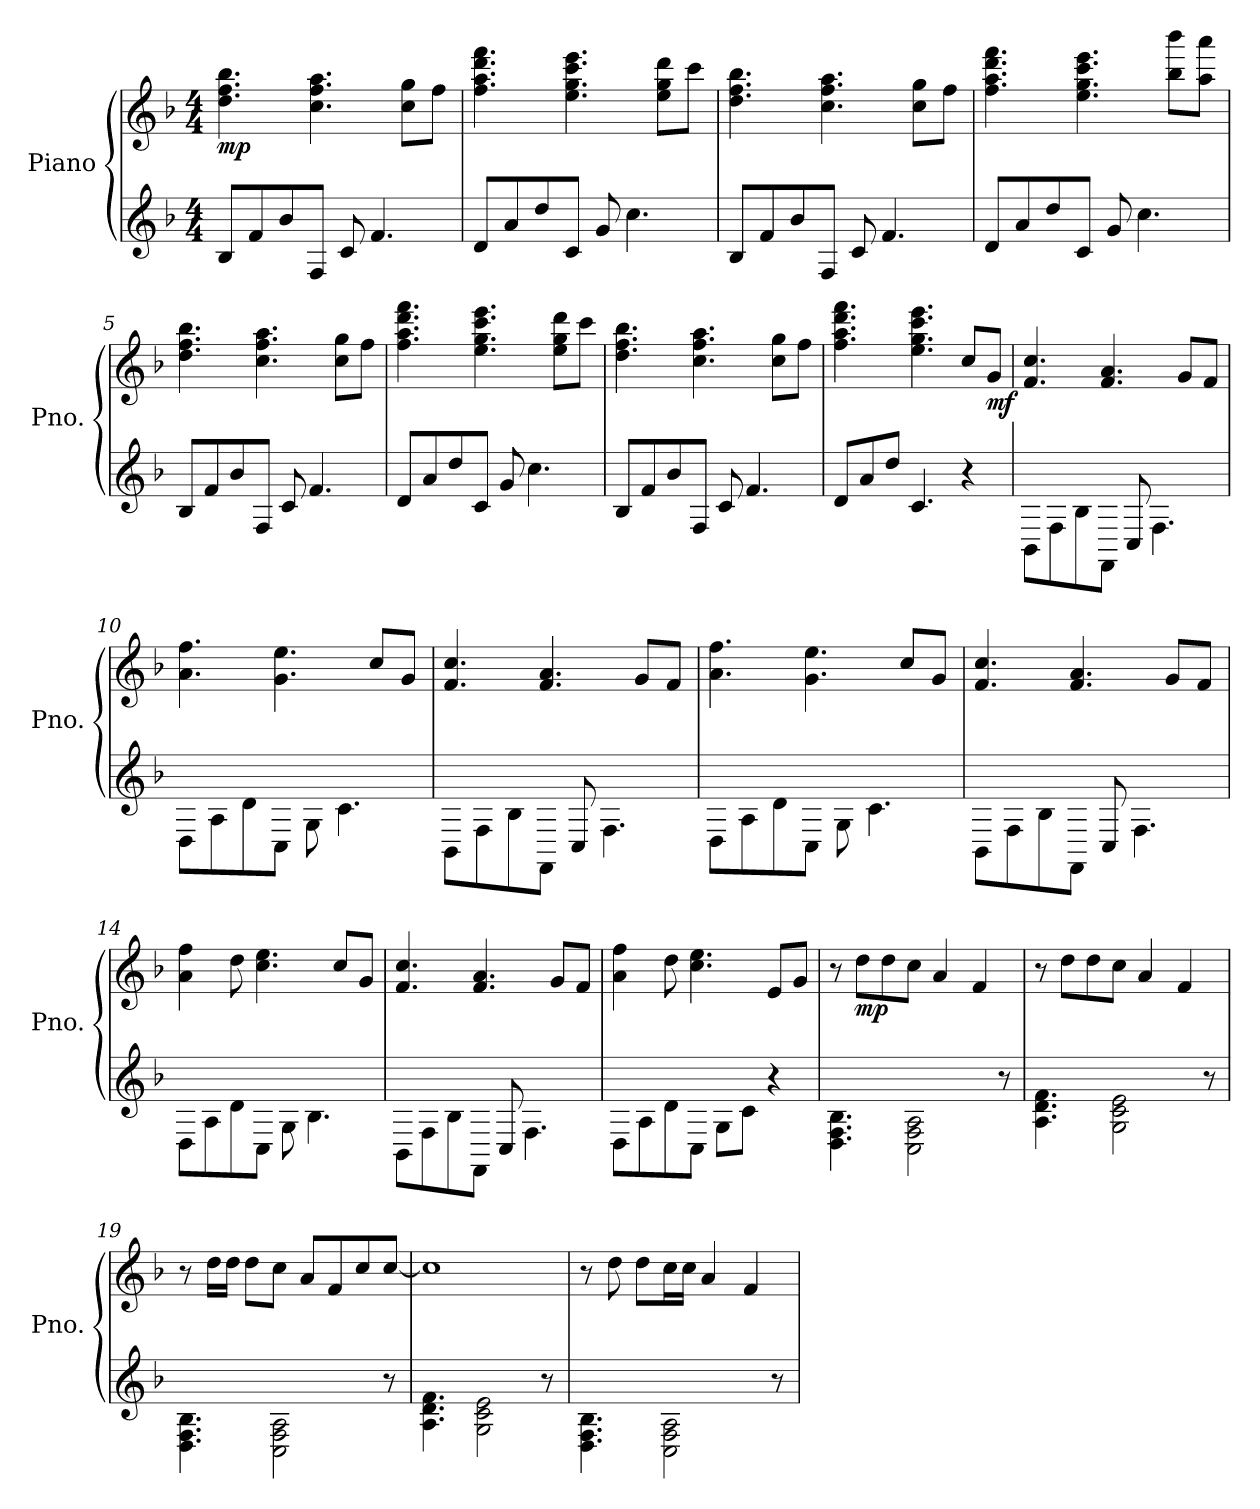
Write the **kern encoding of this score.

**kern	**kern	**dynam
*part1	*part1	*part1
*staff2	*staff1	*staff1/2
*I"Piano	*	*
*I'Pno.	*	*
*clefG2	*clefG2	*
*k[b-]	*k[b-]	*
*M4/4	*M4/4	*
=1	=1	=1
!	!	!LO:DY:b
8B-/L	4.dd\ 4.ff\ 4.bb-\	mp
8f/	.	.
8b-/	.	.
8F/J	4.cc\ 4.ff\ 4.aa\	.
8c/	.	.
4.f/	.	.
.	8cc\ 8gg\L	.
.	8ff\J	.
=2	=2	=2
8d/L	4.ff\ 4.aa\ 4.ddd\ 4.fff\	.
8a/	.	.
8dd/	.	.
8c/J	4.ee\ 4.gg\ 4.ccc\ 4.eee\	.
8g/	.	.
4.cc\	.	.
.	8ee\ 8gg\ 8ddd\L	.
.	8ccc\J	.
=3	=3	=3
8B-/L	4.dd\ 4.ff\ 4.bb-\	.
8f/	.	.
8b-/	.	.
8F/J	4.cc\ 4.ff\ 4.aa\	.
8c/	.	.
4.f/	.	.
.	8cc\ 8gg\L	.
.	8ff\J	.
=4	=4	=4
8d/L	4.ff\ 4.aa\ 4.ddd\ 4.fff\	.
8a/	.	.
8dd/	.	.
8c/J	4.ee\ 4.gg\ 4.ccc\ 4.eee\	.
8g/	.	.
4.cc\	.	.
.	8bb-\ 8bbb-\L	.
.	8aa\ 8aaa\J	.
!!LO:LB:g=z
=5	=5	=5
8B-/L	4.dd\ 4.ff\ 4.bb-\	.
8f/	.	.
8b-/	.	.
8F/J	4.cc\ 4.ff\ 4.aa\	.
8c/	.	.
4.f/	.	.
.	8cc\ 8gg\L	.
.	8ff\J	.
=6	=6	=6
8d/L	4.ff\ 4.aa\ 4.ddd\ 4.fff\	.
8a/	.	.
8dd/	.	.
8c/J	4.ee\ 4.gg\ 4.ccc\ 4.eee\	.
8g/	.	.
4.cc\	.	.
.	8ee\ 8gg\ 8ddd\L	.
.	8ccc\J	.
=7	=7	=7
8B-/L	4.dd\ 4.ff\ 4.bb-\	.
8f/	.	.
8b-/	.	.
8F/J	4.cc\ 4.ff\ 4.aa\	.
8c/	.	.
4.f/	.	.
.	8cc\ 8gg\L	.
.	8ff\J	.
=8	=8	=8
8d/L	4.ff\ 4.aa\ 4.ddd\ 4.fff\	.
8a/	.	.
8dd/J	.	.
4.c/	4.ee\ 4.gg\ 4.ccc\ 4.eee\	.
4r	8cc/L	.
!	!	!LO:DY:b
.	8g/J	mf
!!LO:LB:g=z
=9	=9	=9
8BB-\L	4.f/ 4.cc/	.
8F\	.	.
8B-\	.	.
8FF\J	4.f/ 4.a/	.
8C/	.	.
4.F\	.	.
.	8g/L	.
.	8f/J	.
=10	=10	=10
8D\L	4.a\ 4.ff\	.
8A\	.	.
8d\	.	.
8C\J	4.g\ 4.ee\	.
8G\	.	.
4.c\	.	.
.	8cc/L	.
.	8g/J	.
=11	=11	=11
8BB-\L	4.f/ 4.cc/	.
8F\	.	.
8B-\	.	.
8FF\J	4.f/ 4.a/	.
8C/	.	.
4.F\	.	.
.	8g/L	.
.	8f/J	.
=12	=12	=12
8D\L	4.a\ 4.ff\	.
8A\	.	.
8d\	.	.
8C\J	4.g\ 4.ee\	.
8G\	.	.
4.c\	.	.
.	8cc/L	.
.	8g/J	.
!!LO:LB:g=z
=13	=13	=13
8BB-\L	4.f/ 4.cc/	.
8F\	.	.
8B-\	.	.
8FF\J	4.f/ 4.a/	.
8C/	.	.
4.F\	.	.
.	8g/L	.
.	8f/J	.
=14	=14	=14
8D\L	4a\ 4ff\	.
8A\	.	.
8d\	8dd\	.
8C\J	4.cc\ 4.ee\	.
8G\	.	.
4.B-\	.	.
.	8cc/L	.
.	8g/J	.
=15	=15	=15
8BB-\L	4.f/ 4.cc/	.
8F\	.	.
8B-\	.	.
8FF\J	4.f/ 4.a/	.
8C/	.	.
4.F\	.	.
.	8g/L	.
.	8f/J	.
=16	=16	=16
8D\L	4a\ 4ff\	.
8A\	.	.
8d\	8dd\	.
8C\J	4.cc\ 4.ee\	.
8G\L	.	.
8c\J	.	.
4r	8e/L	.
.	8g/J	.
!!LO:PB:g=z
=17	=17	=17
4.D\ 4.F\ 4.B-\	8r	.
!	!	!LO:DY:b
.	8dd\L	mp
.	8dd\	.
2C\ 2F\ 2A\	8cc\J	.
.	4a/	.
.	4f/	.
8r	.	.
=18	=18	=18
4.A\ 4.d\ 4.f\	8r	.
.	8dd\L	.
.	8dd\	.
2G\ 2c\ 2e\	8cc\J	.
.	4a/	.
.	4f/	.
8r	.	.
=19	=19	=19
4.D\ 4.F\ 4.B-\	8r	.
.	16dd\LL	.
.	16dd\JJ	.
.	8dd\L	.
2C\ 2F\ 2A\	8cc\J	.
.	8a/L	.
.	8f/	.
.	8cc/	.
8r	[8cc/J	.
=20	=20	=20
4.A\ 4.d\ 4.f\	1cc]	.
2G\ 2c\ 2e\	.	.
8r	.	.
!!LO:LB:g=z
=21	=21	=21
4.D\ 4.F\ 4.B-\	8r	.
.	8dd\	.
.	8dd\L	.
2C\ 2F\ 2A\	16cc\L	.
.	16cc\JJ	.
.	4a/	.
.	4f/	.
8r	.	.
=	=	=
*-	*-	*-
